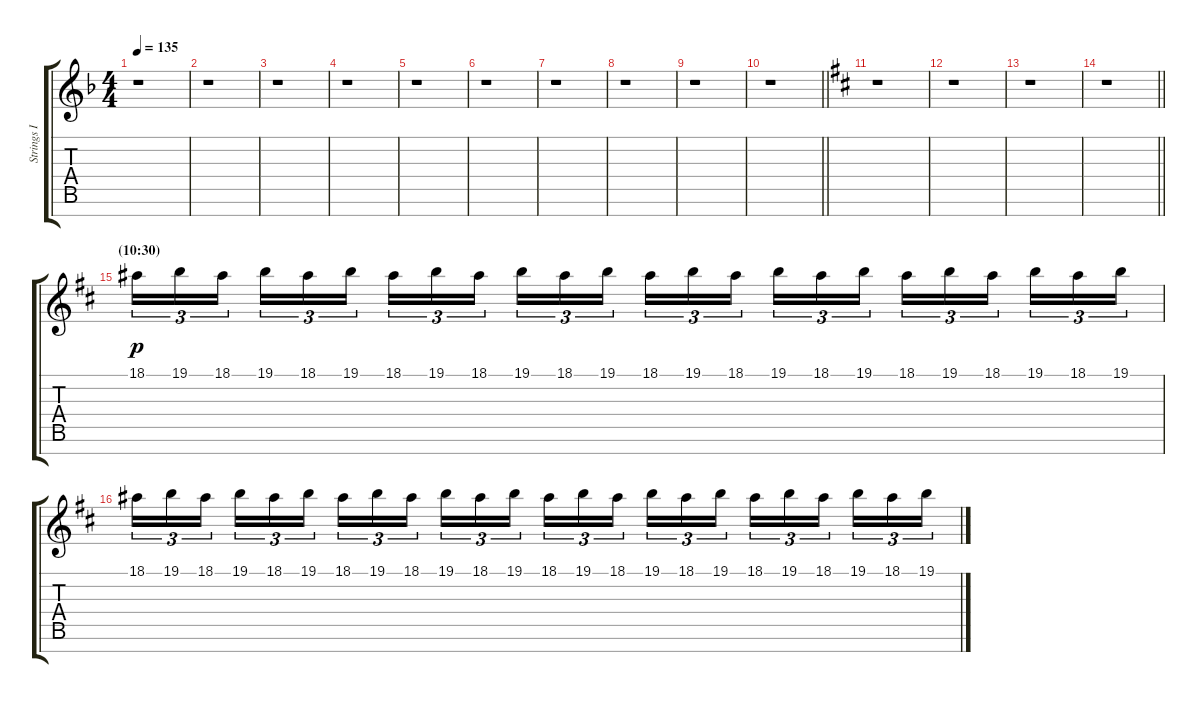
\track ("Strings I" "Strings I") {instrument stringensemble1}
\staff {score tabs}
\tuning (E4 B3 G3 D3 A2 E2 B1) {hide}
\ts (4 4)
\tempo 135
\clef g2
\ks dminor
r.1{dy ff} |
r.1 |
r.1 |
r.1 |
r.1 |
r.1 |
r.1 |
r.1 |
r.1 |
\barLineRight lightlight
r.1 |
\ks bminor
r.1 |
r.1 |
r.1 |
\barLineRight lightlight
r.1 |
\section ("" "(10:30)")
18.1.16{tu (3 2) dy p} 19.1.16{tu (3 2)} 18.1.16{tu (3 2) beam splitsecondary} 19.1.16{tu (3 2)} 18.1.16{tu (3 2)} 19.1.16{tu (3 2)} 18.1.16{tu (3 2)} 19.1.16{tu (3 2)} 18.1.16{tu (3 2) beam splitsecondary} 19.1.16{tu (3 2)} 18.1.16{tu (3 2)} 19.1.16{tu (3 2)} 18.1.16{tu (3 2)} 19.1.16{tu (3 2)} 18.1.16{tu (3 2) beam splitsecondary} 19.1.16{tu (3 2)} 18.1.16{tu (3 2)} 19.1.16{tu (3 2)} 18.1.16{tu (3 2)} 19.1.16{tu (3 2)} 18.1.16{tu (3 2) beam splitsecondary} 19.1.16{tu (3 2)} 18.1.16{tu (3 2)} 19.1.16{tu (3 2)} |
18.1.16{tu (3 2)} 19.1.16{tu (3 2)} 18.1.16{tu (3 2) beam splitsecondary} 19.1.16{tu (3 2)} 18.1.16{tu (3 2)} 19.1.16{tu (3 2)} 18.1.16{tu (3 2)} 19.1.16{tu (3 2)} 18.1.16{tu (3 2) beam splitsecondary} 19.1.16{tu (3 2)} 18.1.16{tu (3 2)} 19.1.16{tu (3 2)} 18.1.16{tu (3 2)} 19.1.16{tu (3 2)} 18.1.16{tu (3 2) beam splitsecondary} 19.1.16{tu (3 2)} 18.1.16{tu (3 2)} 19.1.16{tu (3 2)} 18.1.16{tu (3 2)} 19.1.16{tu (3 2)} 18.1.16{tu (3 2) beam splitsecondary} 19.1.16{tu (3 2)} 18.1.16{tu (3 2)} 19.1.16{tu (3 2)}
